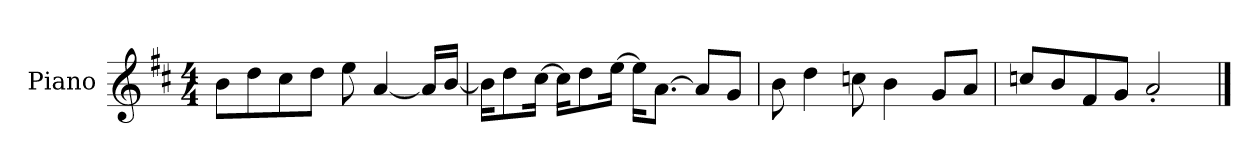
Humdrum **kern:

**kern
*part1
*staff1
*I"Piano
*I'P-no
*clefG2
*k[f#c#]
*M4/4
*MM90
=1
8b\L
8dd\
8cc#\
8dd\J
8ee\
[4a/
16a/LL]
[16b/JJ
=2
16b\KL]
8dd\
[16cc#\Jk
16cc#\KL]
8dd\
[16ee\Jk
16ee\KL]
[8.a\J
8a/L]
8g/J
=3
8b\
4dd\
8ccn\
4b\
8g/L
8a/J
=4
8ccn/L
8b/
8f#/
8g/J
2a'/
==
*-
